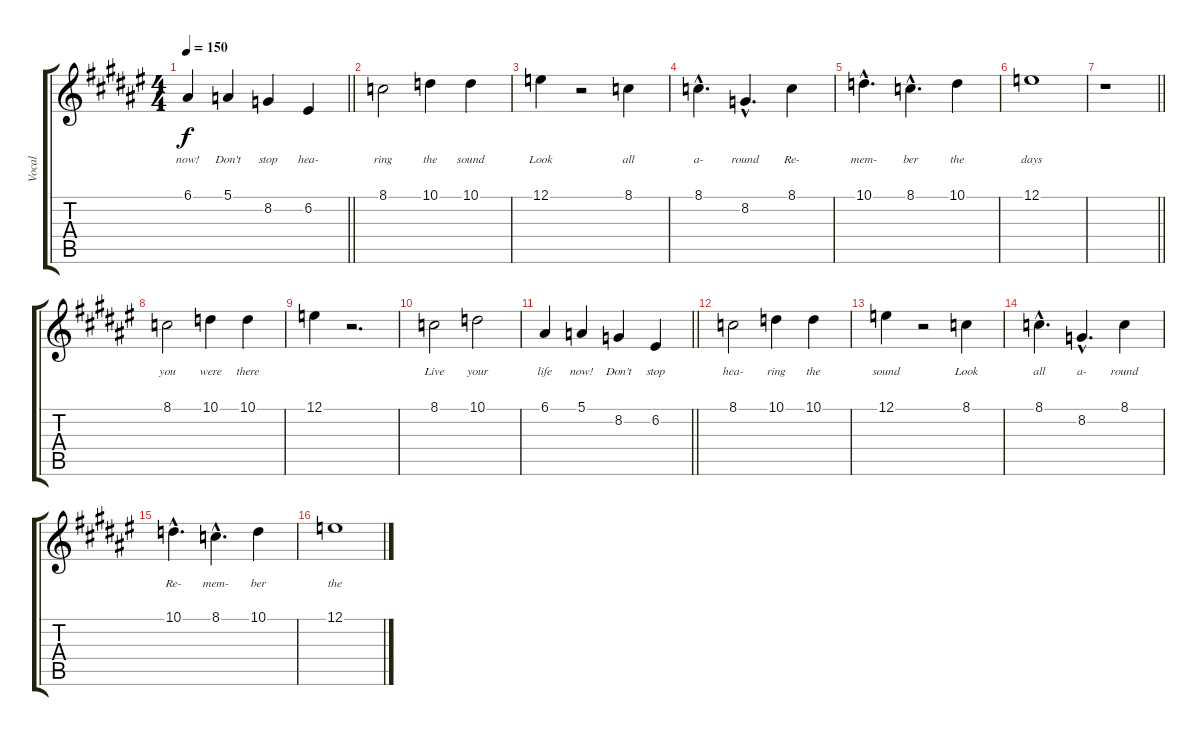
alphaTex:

\track ("Vocal" "Vocal") {instrument synthvoice}
\staff {score tabs}
\tuning (E4 B3 G3 D3 A2 E2) {hide}
\ts (4 4)
\tempo 150
\clef g2
\barLineRight lightlight
\ks d#minor
6.1.4{lyrics (0 "") lyrics (1 "now!") lyrics (2 "") lyrics (3 "") lyrics (4 "") dy f} 5.1.4{lyrics (0 "") lyrics (1 "Don't") lyrics (2 "") lyrics (3 "") lyrics (4 "")} 8.2.4{lyrics (0 "") lyrics (1 "stop") lyrics (2 "") lyrics (3 "") lyrics (4 "")} 6.2.4{lyrics (0 "") lyrics (1 "hea-") lyrics (2 "") lyrics (3 "") lyrics (4 "")} |
8.1.2{lyrics (0 "") lyrics (1 "ring") lyrics (2 "") lyrics (3 "") lyrics (4 "")} 10.1.4{lyrics (0 "") lyrics (1 "the") lyrics (2 "") lyrics (3 "") lyrics (4 "")} 10.1.4{lyrics (0 "") lyrics (1 "sound") lyrics (2 "") lyrics (3 "") lyrics (4 "")} |
12.1.4{lyrics (0 "") lyrics (1 "Look") lyrics (2 "") lyrics (3 "") lyrics (4 "")} r.2 8.1.4{lyrics (0 "") lyrics (1 "all") lyrics (2 "") lyrics (3 "") lyrics (4 "")} |
8.1{hac}.4{d lyrics (0 "") lyrics (1 "a-") lyrics (2 "") lyrics (3 "") lyrics (4 "")} 8.2{hac}.4{d lyrics (0 "") lyrics (1 "round") lyrics (2 "") lyrics (3 "") lyrics (4 "")} 8.1.4{lyrics (0 "") lyrics (1 "Re-") lyrics (2 "") lyrics (3 "") lyrics (4 "")} |
10.1{hac}.4{d lyrics (0 "") lyrics (1 "mem-") lyrics (2 "") lyrics (3 "") lyrics (4 "")} 8.1{hac}.4{d lyrics (0 "") lyrics (1 "ber") lyrics (2 "") lyrics (3 "") lyrics (4 "")} 10.1.4{lyrics (0 "") lyrics (1 "the") lyrics (2 "") lyrics (3 "") lyrics (4 "")} |
12.1.1{lyrics (0 "") lyrics (1 "days") lyrics (2 "") lyrics (3 "") lyrics (4 "")} |
\barLineRight lightlight
r.1 |
8.1.2{lyrics (0 "") lyrics (1 "you") lyrics (2 "") lyrics (3 "") lyrics (4 "")} 10.1.4{lyrics (0 "") lyrics (1 "were") lyrics (2 "") lyrics (3 "") lyrics (4 "")} 10.1.4{lyrics (0 "") lyrics (1 "there") lyrics (2 "") lyrics (3 "") lyrics (4 "")} |
12.1.4{lyrics (0 "") lyrics (1 "") lyrics (2 "") lyrics (3 "") lyrics (4 "")} r.2{d} |
8.1.2{lyrics (0 "") lyrics (1 "Live") lyrics (2 "") lyrics (3 "") lyrics (4 "")} 10.1.2{lyrics (0 "") lyrics (1 "your") lyrics (2 "") lyrics (3 "") lyrics (4 "")} |
\barLineRight lightlight
6.1.4{lyrics (0 "") lyrics (1 "life") lyrics (2 "") lyrics (3 "") lyrics (4 "")} 5.1.4{lyrics (0 "") lyrics (1 "now!") lyrics (2 "") lyrics (3 "") lyrics (4 "")} 8.2.4{lyrics (0 "") lyrics (1 "Don't") lyrics (2 "") lyrics (3 "") lyrics (4 "")} 6.2.4{lyrics (0 "") lyrics (1 "stop") lyrics (2 "") lyrics (3 "") lyrics (4 "")} |
8.1.2{lyrics (0 "") lyrics (1 "hea-") lyrics (2 "") lyrics (3 "") lyrics (4 "")} 10.1.4{lyrics (0 "") lyrics (1 "ring") lyrics (2 "") lyrics (3 "") lyrics (4 "")} 10.1.4{lyrics (0 "") lyrics (1 "the") lyrics (2 "") lyrics (3 "") lyrics (4 "")} |
12.1.4{lyrics (0 "") lyrics (1 "sound") lyrics (2 "") lyrics (3 "") lyrics (4 "")} r.2 8.1.4{lyrics (0 "") lyrics (1 "Look") lyrics (2 "") lyrics (3 "") lyrics (4 "")} |
8.1{hac}.4{d lyrics (0 "") lyrics (1 "all") lyrics (2 "") lyrics (3 "") lyrics (4 "")} 8.2{hac}.4{d lyrics (0 "") lyrics (1 "a-") lyrics (2 "") lyrics (3 "") lyrics (4 "")} 8.1.4{lyrics (0 "") lyrics (1 "round") lyrics (2 "") lyrics (3 "") lyrics (4 "")} |
10.1{hac}.4{d lyrics (0 "") lyrics (1 "Re-") lyrics (2 "") lyrics (3 "") lyrics (4 "")} 8.1{hac}.4{d lyrics (0 "") lyrics (1 "mem-") lyrics (2 "") lyrics (3 "") lyrics (4 "")} 10.1.4{lyrics (0 "") lyrics (1 "ber") lyrics (2 "") lyrics (3 "") lyrics (4 "")} |
12.1.1{lyrics (0 "") lyrics (1 "the") lyrics (2 "") lyrics (3 "") lyrics (4 "")}
